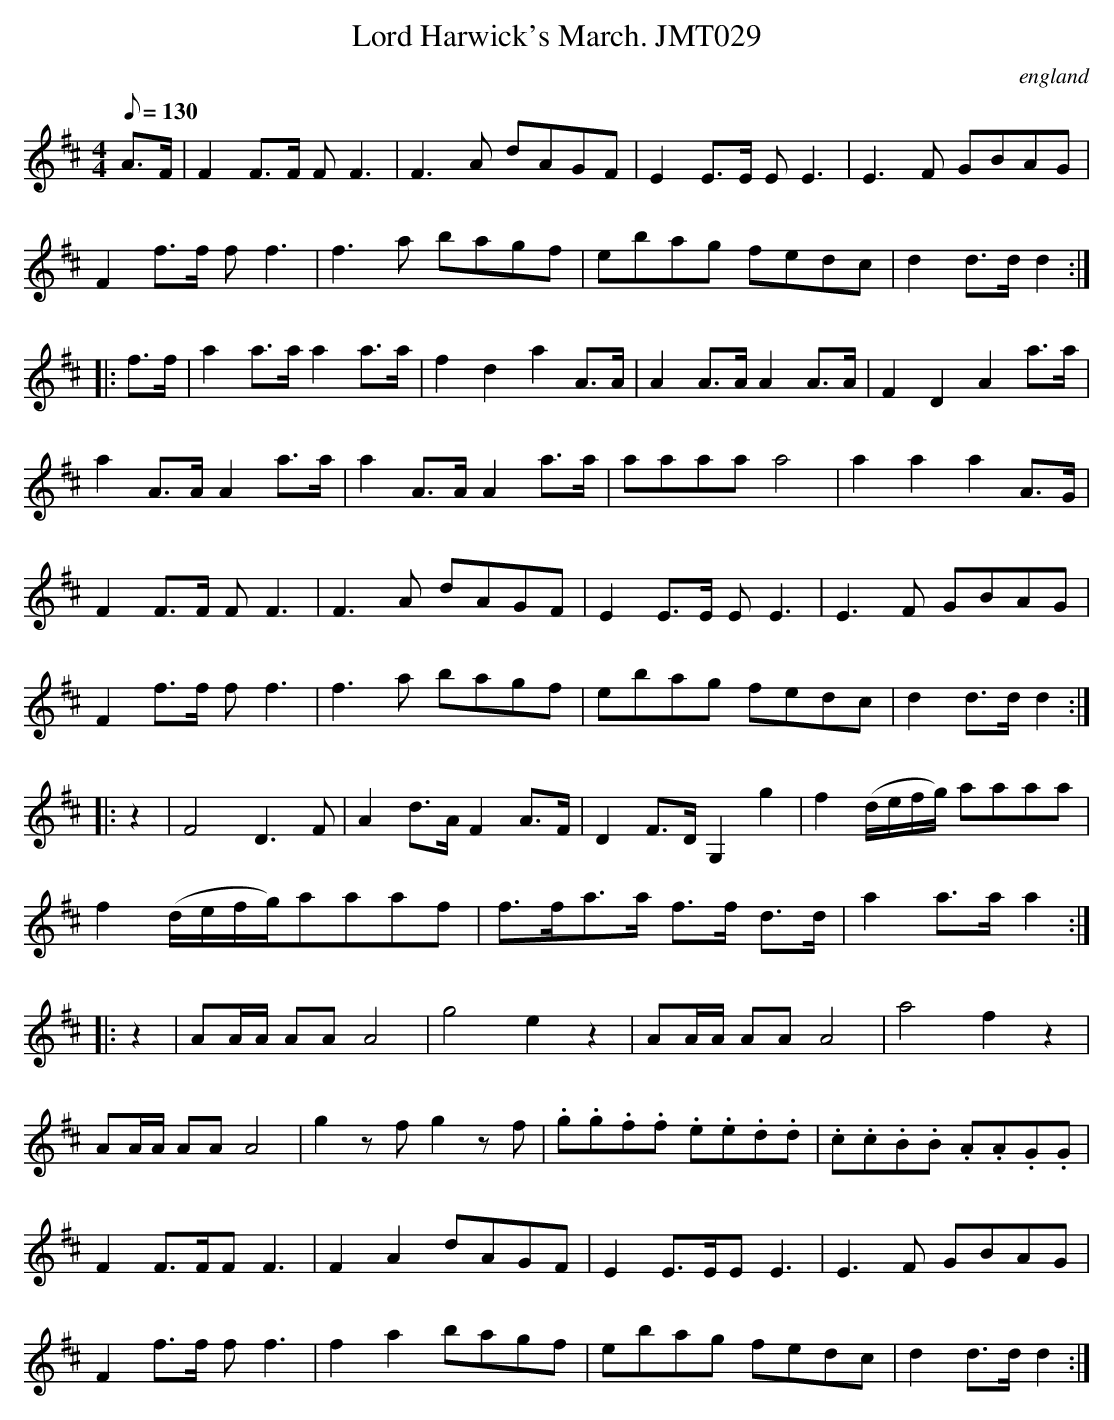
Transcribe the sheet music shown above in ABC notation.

X:1
T:Lord Harwick's March. JMT029
O:england
M:4/4
L:1/8
Q:130
K:D
A>F|F2F>F FF3|F3A dAGF|E2E>E EE3|E3F GBAG|
F2f>f ff3|f3a bagf|ebag fedc|d2d>dd2:|
|:f>f|a2a>aa2a>a|f2d2a2A>A|A2A>AA2A>A|F2D2A2a>a|
a2A>AA2a>a|a2A>AA2a>a|aaaaa4|a2a2a2A>G|
F2F>F FF3|F3A dAGF|E2E>E EE3|E3F GBAG|
F2f>f ff3|f3a bagf|ebag fedc|d2d>dd2:|
|:z2|F4D3F|A2d>AF2A>F|D2F>DG,2g2|f2(d/e/f/g/) aaaa|
f2(d/e/f/g/)aaaf|f>fa>a f>f d>d|a2a>aa2:|
|:z2|AA/A/ AAA4|g4e2z2|AA/A/ AAA4|a4f2z2|
AA/A/ AAA4|g2zfg2zf|.g.g.f.f .e.e.d.d|.c.c.B.B .A.A.G.G|
F2F>FFF3|F2A2dAGF|E2E>EEE3|E3F GBAG|
F2f>f ff3|f2a2bagf|ebag fedc |d2d>dd2:|]
